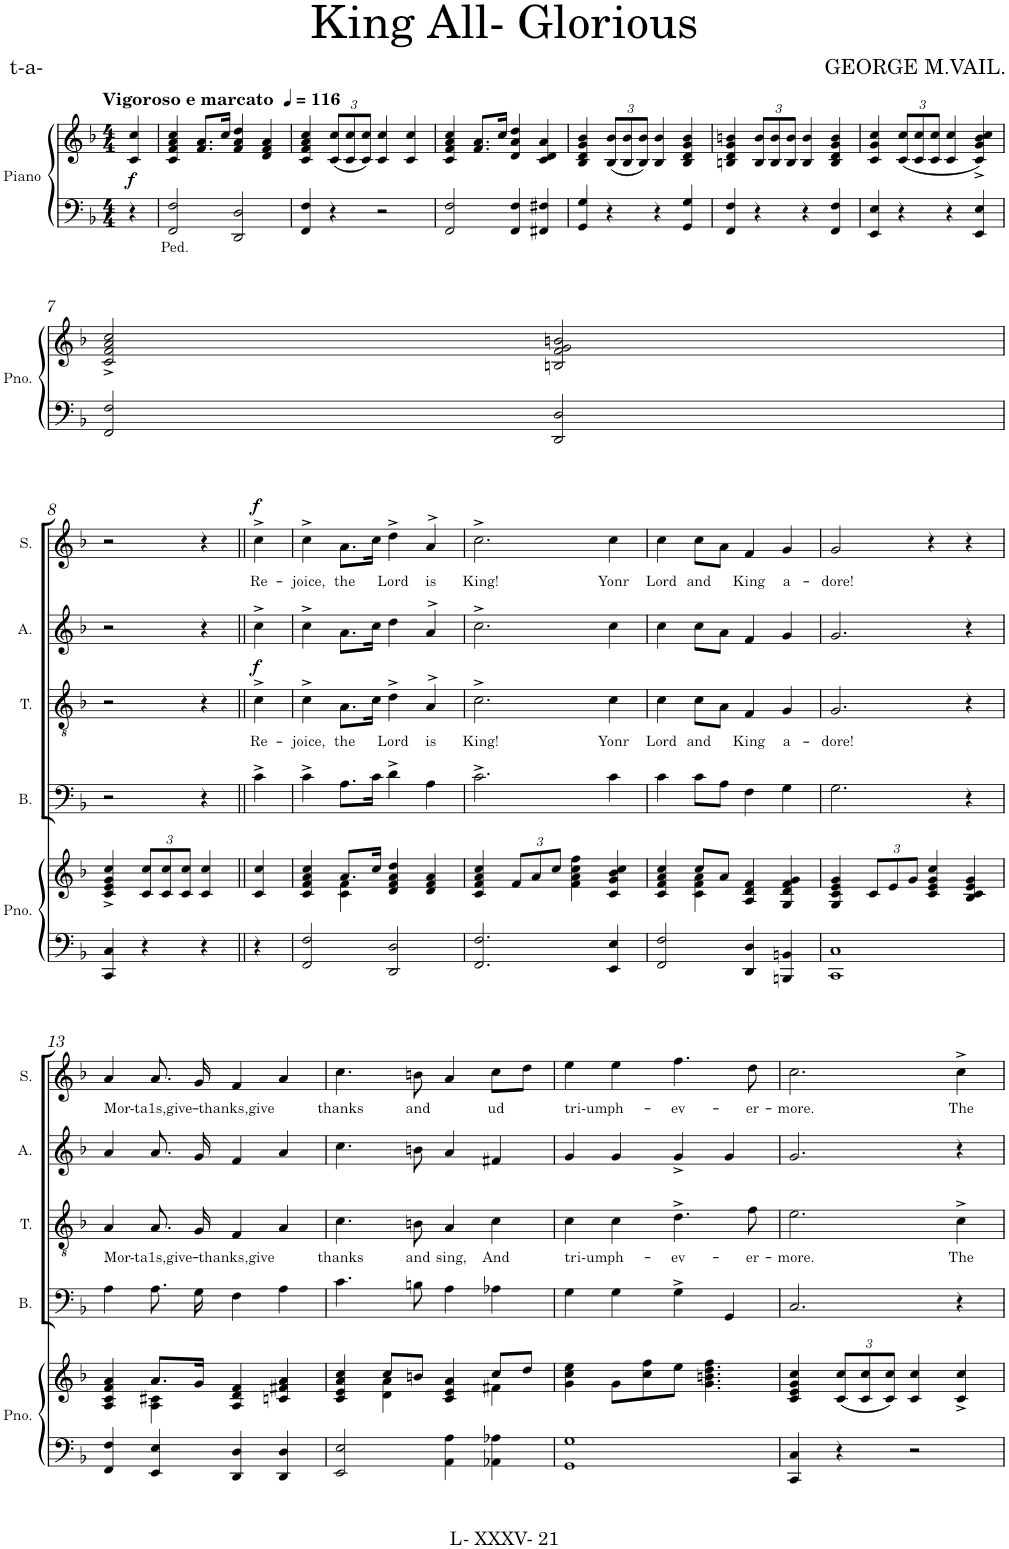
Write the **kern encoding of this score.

**kern	**text	**kern	**dynam	**kern	**kern	**text	**dynam	**kern	**kern	**text	**dynam
*part5	*part5	*part5	*part5	*part4	*part3	*part3	*part3	*part2	*part1	*part1	*part1
*staff6	*staff6	*staff5	*staff5/6	*staff4	*staff3	*staff3	*staff3	*staff2	*staff1	*staff1	*staff1
*I"Piano	*	*	*	*I"B.	*I"T.	*	*	*I"A.	*I"S.	*	*
*I'Pno.	*	*	*	*I'B.	*I'T.	*	*	*I'A.	*I'S.	*	*
*clefF4	*	*clefG2	*	*clefF4	*clefGv2	*	*	*clefG2	*clefG2	*	*
*k[b-]	*	*k[b-]	*	*k[b-]	*k[b-]	*	*	*k[b-]	*k[b-]	*	*
*M4/4	*	*M4/4	*	*	*	*	*	*M4/4	*M4/4	*	*
*MM116	*	*MM116	*	*MM116	*MM116	*	*	*MM116	*MM116	*	*
=	=	=	=	=	=	=	=	=	=	=	=
!	!	!	!	!	!	!	!	!	!LO:TX:a:B:t=Vigoroso e marcato	!	!
!	!	!	!LO:DY:b	!	!	!	!	!	!	!	!
4r	.	4c/ 4cc/	f	4r	4r	.	.	4r	4r	.	.
=1	=1	=1	=1	=1	=1	=1	=1	=1	=1	=1	=1
!	!LO:LY:b	!	!	!	!	!	!	!	!	!	!
2FF/ 2F/	Ped.	4c/ 4f/ 4a/ 4cc/	.	1r	1r	.	.	1r	1r	.	.
.	.	8.f/ 8.a/L	.	.	.	.	.	.	.	.	.
.	.	16cc/Jk	.	.	.	.	.	.	.	.	.
2DD/ 2D/	.	4f/ 4a/ 4dd/	.	.	.	.	.	.	.	.	.
.	.	4d/ 4f/ 4a/	.	.	.	.	.	.	.	.	.
=2	=2	=2	=2	=2	=2	=2	=2	=2	=2	=2	=2
4FF/ 4F/	.	4c/ 4f/ 4a/ 4cc/	.	1r	1r	.	.	1r	1r	.	.
*	*	*Xbrackettup	*	*	*	*	*	*	*	*	*
4r	.	(12c/ 12cc/L	.	.	.	.	.	.	.	.	.
.	.	12c/ 12cc/	.	.	.	.	.	.	.	.	.
.	.	12c/ 12cc/J)	.	.	.	.	.	.	.	.	.
2r	.	4c/ 4cc/	.	.	.	.	.	.	.	.	.
.	.	4c/ 4cc/	.	.	.	.	.	.	.	.	.
=3	=3	=3	=3	=3	=3	=3	=3	=3	=3	=3	=3
2FF/ 2F/	.	4c/ 4f/ 4a/ 4cc/	.	1r	1r	.	.	1r	1r	.	.
.	.	8.f/ 8.a/L	.	.	.	.	.	.	.	.	.
.	.	16cc/Jk	.	.	.	.	.	.	.	.	.
4FF/ 4F/	.	4d/ 4a/ 4dd/	.	.	.	.	.	.	.	.	.
4FF#X/ 4F#X/	.	4c/ 4d/ 4a/	.	.	.	.	.	.	.	.	.
=4	=4	=4	=4	=4	=4	=4	=4	=4	=4	=4	=4
4GG/ 4G/	.	4B-/ 4d/ 4g/ 4b-/	.	1r	1r	.	.	1r	1r	.	.
4r	.	(12B-/ 12b-/L	.	.	.	.	.	.	.	.	.
.	.	12B-/ 12b-/	.	.	.	.	.	.	.	.	.
.	.	12B-/ 12b-/J)	.	.	.	.	.	.	.	.	.
4r	.	4B-/ 4b-/	.	.	.	.	.	.	.	.	.
4GG/ 4G/	.	4B-/ 4d/ 4g/ 4b-/	.	.	.	.	.	.	.	.	.
=5	=5	=5	=5	=5	=5	=5	=5	=5	=5	=5	=5
4FF/ 4F/	.	4Bn/ 4d/ 4g/ 4bn/	.	1r	1r	.	.	1r	1r	.	.
4r	.	12B/ 12b/L	.	.	.	.	.	.	.	.	.
.	.	12B/ 12b/	.	.	.	.	.	.	.	.	.
.	.	12B/ 12b/J	.	.	.	.	.	.	.	.	.
4r	.	4B/ 4b/	.	.	.	.	.	.	.	.	.
4FF/ 4F/	.	4B/ 4d/ 4g/ 4b/	.	.	.	.	.	.	.	.	.
=6	=6	=6	=6	=6	=6	=6	=6	=6	=6	=6	=6
4EE/ 4E/	.	4c/ 4g/ 4cc/	.	1r	1r	.	.	1r	1r	.	.
4r	.	(12c/ 12cc/L	.	.	.	.	.	.	.	.	.
.	.	12c/ 12cc/	.	.	.	.	.	.	.	.	.
.	.	12c/ 12cc/J	.	.	.	.	.	.	.	.	.
4r	.	4c/ 4cc/	.	.	.	.	.	.	.	.	.
4EE/ 4E/	.	4c/^ 4g/^ 4b-/^ 4cc/^)	.	.	.	.	.	.	.	.	.
!!LO:LB:g=z
=7	=7	=7	=7	=7	=7	=7	=7	=7	=7	=7	=7
2FF/ 2F/	.	2c/^ 2f/^ 2a/^ 2cc/^	.	1r	1r	.	.	1r	1r	.	.
2DD/ 2D/	.	2Bn/ 2f/ 2g/ 2bn/	.	.	.	.	.	.	.	.	.
!!LO:LB:g=z
=8	=8	=8	=8	=8	=8	=8	=8	=8	=8	=8	=8
*	*	*clefG2	*	*	*	*	*	*	*	*	*
*	*	*	*	*k[b-]	*k[b-]	*	*	*	*	*	*
4CC/ 4C/	.	4c/^ 4e/^ 4g/^ 4cc/^	.	2r	2r	.	.	2r	2r	.	.
4r	.	12c/ 12cc/L	.	.	.	.	.	.	.	.	.
.	.	12c/ 12cc/	.	.	.	.	.	.	.	.	.
.	.	12c/ 12cc/J	.	.	.	.	.	.	.	.	.
4r	.	4c/ 4cc/	.	4r	4r	.	.	4r	4r	.	.
=8X1||	=8X1||	=8X1||	=8X1||	=8X1||	=8X1||	=8X1||	=8X1||	=8X1||	=8X1||	=8X1||	=8X1||
!	!	!	!	!	!	!LO:LY:b	!LO:DY:a	!	!	!LO:LY:b	!LO:DY:a
4r	.	4c/ 4cc/	.	4c^\	4c^\	Re-	f	4cc^\	4cc^\	Re-	f
=9	=9	=9	=9	=9	=9	=9	=9	=9	=9	=9	=9
*	*	*^	*	*	*	*	*	*	*	*	*
!	!	!	!	!	!	!	!LO:LY:b	!	!	!	!LO:LY:b	!
2FF/ 2F/	.	4c/ 4f/ 4a/ 4cc/	4ryy	.	4c^\	4c^\	-joice,	.	4cc^\	4cc^\	-joice,	.
!	!	!	!	!	!	!	!LO:LY:b	!	!	!	!LO:LY:b	!
.	.	8.a/L	4c\ 4f\	.	8.A\L	8.A\L	-the	.	8.a\L	8.a\L	-the	.
.	.	16cc/Jk	.	.	16c\Jk	16c\Jk	.	.	16cc\Jk	16cc\Jk	.	.
!	!	!	!	!	!	!	!LO:LY:b	!	!	!	!LO:LY:b	!
2DD/ 2D/	.	4d/ 4f/ 4a/ 4dd/	2ryy	.	4d^\	4d^\	Lord	.	4dd\	4dd^\	Lord	.
!	!	!	!	!	!	!	!LO:LY:b	!	!	!	!LO:LY:b	!
.	.	4d/ 4f/ 4a/	.	.	4A\	4A^>/	is	.	4a^>/	4a^>/	is	.
*	*	*v	*v	*	*	*	*	*	*	*	*	*
=10	=10	=10	=10	=10	=10	=10	=10	=10	=10	=10	=10
!	!	!	!	!	!	!LO:LY:b	!	!	!	!LO:LY:b	!
2.FF/ 2.F/	.	4c/ 4f/ 4a/ 4cc/	.	2.c^\	2.c^\	King!	.	2.cc^\	2.cc^\	King!	.
.	.	12f/L	.	.	.	.	.	.	.	.	.
.	.	12a/	.	.	.	.	.	.	.	.	.
.	.	12cc/J	.	.	.	.	.	.	.	.	.
.	.	4f\ 4a\ 4cc\ 4ff\	.	.	.	.	.	.	.	.	.
!	!	!	!	!	!	!LO:LY:b	!	!	!	!LO:LY:b	!
4EE/ 4E/	.	4c/ 4g/ 4b-/ 4cc/	.	4c\	4c\	Yonr	.	4cc\	4cc\	Yonr	.
=11	=11	=11	=11	=11	=11	=11	=11	=11	=11	=11	=11
*	*	*^	*	*	*	*	*	*	*	*	*
!	!	!	!	!	!	!	!LO:LY:b	!	!	!	!LO:LY:b	!
2FF/ 2F/	.	4c/ 4f/ 4a/ 4cc/	4ryy	.	4c\	4c\	Lord	.	4cc\	4cc\	Lord	.
!	!	!	!	!	!	!	!LO:LY:b	!	!	!	!LO:LY:b	!
.	.	8cc/L	4c\ 4f\ 4a\	.	8c\L	8c\L	and	.	8cc\L	8cc\L	and	.
.	.	8a/J	.	.	8A\J	8A\J	.	.	8a\J	8a\J	.	.
!	!	!	!	!	!	!	!LO:LY:b	!	!	!	!LO:LY:b	!
4DD/ 4D/	.	4A/ 4d/ 4f/	2ryy	.	4F\	4F/	King	.	4f/	4f/	King	.
!	!	!	!	!	!	!	!LO:LY:b	!	!	!	!LO:LY:b	!
4BBBn/ 4BBn/	.	4G/ 4d/ 4f/ 4g/	.	.	4G\	4G/	a-	.	4g/	4g/	a-	.
*	*	*v	*v	*	*	*	*	*	*	*	*	*
=12	=12	=12	=12	=12	=12	=12	=12	=12	=12	=12	=12
!	!	!	!	!	!	!LO:LY:b	!	!	!	!LO:LY:b	!
1CC 1C	.	4G/ 4c/ 4e/ 4g/	.	2.G\	2.G/	-dore!	.	2.g/	2g/	-dore!	.
.	.	12c/L	.	.	.	.	.	.	.	.	.
.	.	12e/	.	.	.	.	.	.	.	.	.
.	.	12g/J	.	.	.	.	.	.	.	.	.
.	.	4c/ 4e/ 4g/ 4cc/	.	.	.	.	.	.	4r	.	.
.	.	4B-/ 4c/ 4e/ 4g/	.	4r	4r	.	.	4r	4r	.	.
!!LO:LB:g=z
=13	=13	=13	=13	=13	=13	=13	=13	=13	=13	=13	=13
*	*	*^	*	*	*	*	*	*	*	*	*
!	!	!	!	!	!	!	!LO:LY:b	!	!	!	!LO:LY:b	!
4FF/ 4F/	.	4A/ 4c/ 4f/ 4a/	4ryy	.	4A\	4A/	Mor-ta1s,give-	.	4a/	4a/	Mor-ta1s,give-	.
4EE/ 4E/	.	8.a/L	4A\ 4c#X\	.	8.A\	8.A/	.	.	8.a/	8.a/	.	.
.	.	16g/Jk	.	.	16G\	16G/	.	.	16g/	16g/	.	.
!	!	!	!	!	!	!	!LO:LY:b	!	!	!	!LO:LY:b	!
4DD/ 4D/	.	4A/ 4d/ 4f/	2ryy	.	4F\	4F/	-thanks,give	.	4f/	4f/	-thanks,give	.
4DD/ 4D/	.	4cn/ 4f#X/ 4a/	.	.	4A\	4A/	.	.	4a/	4a/	.	.
=14	=14	=14	=14	=14	=14	=14	=14	=14	=14	=14	=14	=14
!	!	!	!	!	!	!	!LO:LY:b	!	!	!	!LO:LY:b	!
2EE/ 2E/	.	4c/ 4e/ 4a/ 4cc/	4ryy	.	4.c\	4.c\	thanks	.	4.cc\	4.cc\	thanks	.
.	.	8cc/L	4d\ 4a\	.	.	.	.	.	.	.	.	.
!	!	!	!	!	!	!	!LO:LY:b	!	!	!	!LO:LY:b	!
.	.	8bn/J	.	.	8Bn\	8Bn\	and	.	8bn\	8bn\	and	.
!	!	!	!	!	!	!	!LO:LY:b	!	!	!	!	!
4AA\ 4A\	.	4c/ 4e/ 4a/	4ryy	.	4A\	4A/	sing,	.	4a/	4a/	.	.
!	!	!	!	!	!	!	!LO:LY:b	!	!	!	!LO:LY:b	!
4AA-X\ 4A-X\	.	8cc/L	4f#X\	.	4A-X\	4c\	And	.	4f#X/	8cc\L	ud	.
.	.	8dd/J	.	.	.	.	.	.	.	8dd\J	.	.
=15	=15	=15	=15	=15	=15	=15	=15	=15	=15	=15	=15	=15
!	!	!	!	!	!	!	!LO:LY:b	!	!	!	!LO:LY:b	!
1GG 1G	.	1ryy	4g\ 4cc\ 4ee\	.	4G\	4c\	tri-umph-	.	4g/	4ee\	tri-umph-	.
.	.	.	8g\L	.	4G\	4c\	.	.	4g/	4ee\	.	.
.	.	.	8cc\ 8ff\	.	.	.	.	.	.	.	.	.
!	!	!	!	!	!	!	!LO:LY:b	!	!	!	!LO:LY:b	!
.	.	.	8ee\J	.	4G^\	4.d^\	-ev-	.	4g^/	4.ff\	-ev-	.
.	.	.	4.g\ 4.bn\ 4.dd\ 4.ff\	.	.	.	.	.	.	.	.	.
.	.	.	.	.	4GG/	.	.	.	4g/	.	.	.
!	!	!	!	!	!	!	!LO:LY:b	!	!	!	!LO:LY:b	!
.	.	.	.	.	.	8f\	-er-	.	.	8dd\	-er-	.
*	*	*v	*v	*	*	*	*	*	*	*	*	*
=16	=16	=16	=16	=16	=16	=16	=16	=16	=16	=16	=16
!	!	!	!	!	!	!LO:LY:b	!	!	!	!LO:LY:b	!
4CC/ 4C/	.	4c/ 4e/ 4g/ 4cc/	.	2.C/	2.e\	-more.	.	2.g/	2.cc\	-more.	.
4r	.	(12c/ 12cc/L	.	.	.	.	.	.	.	.	.
.	.	12c/ 12cc/	.	.	.	.	.	.	.	.	.
.	.	12c/ 12cc/J)	.	.	.	.	.	.	.	.	.
2r	.	4c/ 4cc/	.	.	.	.	.	.	.	.	.
!	!	!	!	!	!	!LO:LY:b	!	!	!	!LO:LY:b	!
.	.	4c/^ 4cc/^	.	4r	4c^\	The	.	4r	4cc^\	The	.
=	=	=	=	=	=	=	=	=	=	=	=
*-	*-	*-	*-	*-	*-	*-	*-	*-	*-	*-	*-
